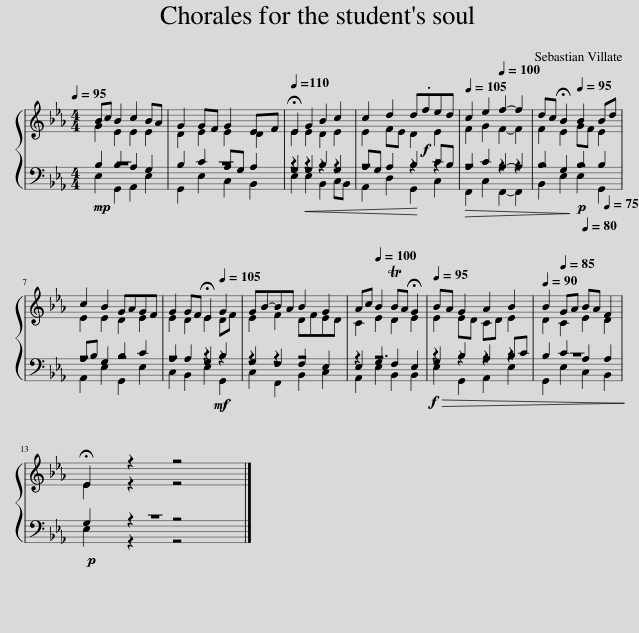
X:1
%%score { ( 1 2 ) | ( 3 4 5 ) }
L:1/8
Q:1/4=95
M:4/4
I:linebreak $
K:Eb
V:1 treble
V:2 treble
V:3 bass
V:4 bass
V:5 bass
V:1
 Bc B2 c2 BA | G2 GF G2 EF |[Q:1/4=110] !fermata!E2 G2 B2 c2 | c2 d2 d!f!.fed |[Q:1/4=105] c2 e2[Q:1/4=100] f2- f2 | %5
 dc !fermata!B2[Q:1/4=95] B2 Bd |$ c2 B2 GAGF | G2 GF !fermata!E2[Q:1/4=105] G2 | GB-BA B2 G2 | Ac[Q:1/4=100] B2 TBA !fermata!G2 | %10
[Q:1/4=95] BA G2 A2 B2 |[Q:1/4=90] B2[Q:1/4=85] GA[Q:1/4=80] BA[Q:1/4=75] F2 |$ !fermata!E2 z2 z4 |] %13
V:2
 G2 E2 E2 E2 | D2 E2 E2 D2 | E2 E2 D2 E2 | E2 FE D2 E2 | F2 G2 F2- F2 | %5
 F2 E2 GF E2 |$ E2 E2 D2 E2 | E2 D2 E2 DF | E2 F2 DFED | C2 E2 D2 E2 | %10
 E2 ED CD E2 | D2 C2 E2 D2 |$ E2 z2 z4 |] %13
V:3
!mp! z8 | z8 | z2!<(! z2 z2 z2!<)! | z4 z2 z2 |!>(! z4 z2 z2!>)! | %5
 z4!p! z4 |$ z4 z4 | z4 z2!mf! z2 | z2 z2 z4 | z2 z6 | %10
!f!!>(! z2 z2 z2 z2!>)! | z8 |$!p! z8 |] %13
V:4
 B,2 B,2 A,2 G,2 | B,2 C2 A,G, A,2 | G,2 G,2 B,2 G,2 | A,G, A,2 B,2 CB, | A,2 C2 A,2- A,2 | %5
 B,2 G,2 B,2 B,2 |$ A,B, G,2 B,2 C2 | A,2 A,2 G,2 B,2 | G,2 F,2 F,2 E,2 | E,2 G,2 F,2 E,2 | %10
 G,2 B,2 A,2 B,C | B,2 C2 A,2 A,2 |$ G,2 z2 z4 |] %13
V:5
 E,2 G,,2 A,,2 E,2 | G,,2 E,2 C,2 B,,2 | E,2 E,2 B,,2 C,B,, | A,,2 D,2 G,,2 C,2 | F,,2 C,2 F,,2- F,,2 | %5
 B,,2 E,2 E,2 G,,2 |$ A,,2 E,2 G,,2 E,2 | C,2 B,,2 E,2 G,,2 | C,2 F,,2 B,,2 C,2 | A,,2 E,2 B,,2 B,,2 | %10
 E,2 G,,2 A,,2 E,2 | G,,2 E,2 C,2 B,,2 |$ E,2 z2 z4 |] %13
